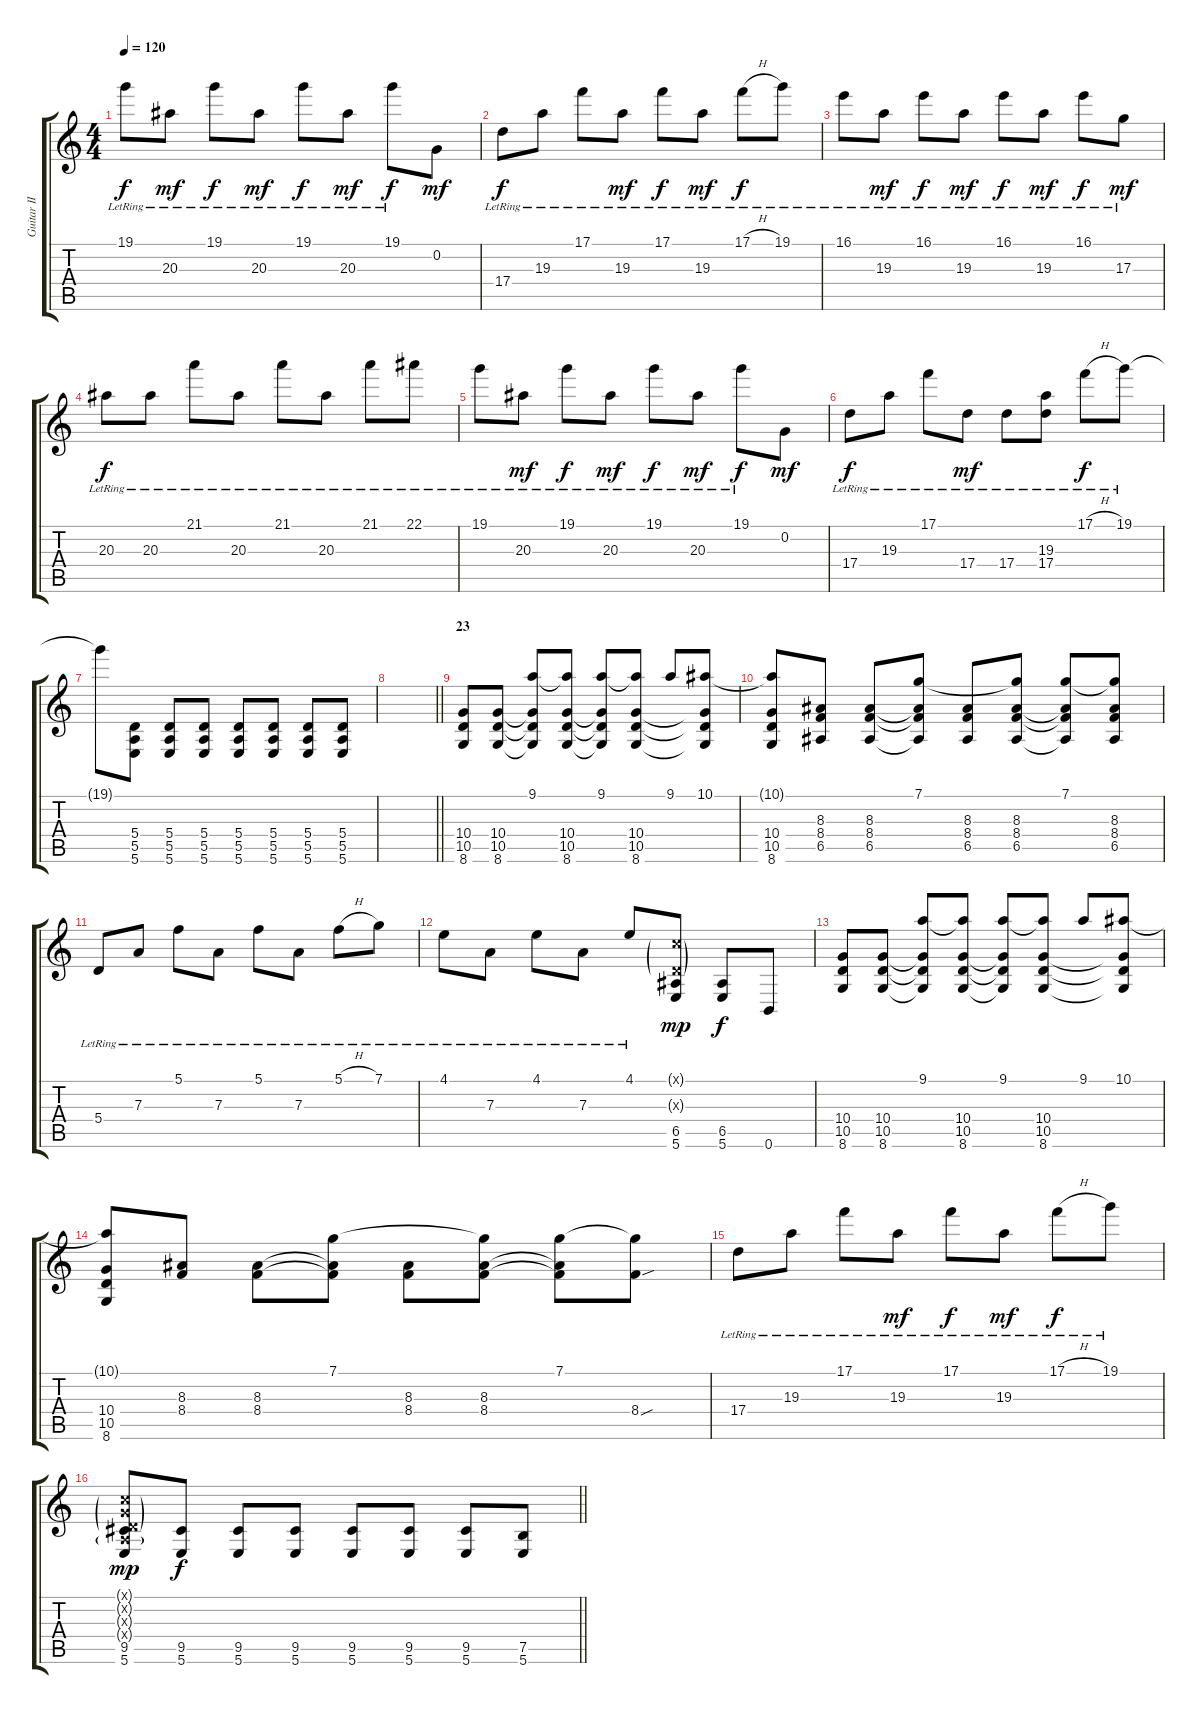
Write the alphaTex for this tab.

\track ("Guitar II" "Guitar II") {instrument overdrivenguitar}
\staff {score tabs}
\tuning (C4 G3 D3 A2 E2 B1) {hide}
\ts (4 4)
\tempo 120
\clef g2
\ks c
19.1{lr}.8{dy f} 20.3{lr}.8{dy mf} 19.1{lr}.8{dy f} 20.3{lr}.8{dy mf} 19.1{lr}.8{dy f} 20.3{lr}.8{dy mf} 19.1{lr}.8{dy f} 0.2.8{dy mf} |
17.4{lr}.8{dy f} 19.3{lr}.8 17.1{lr}.8 19.3{lr}.8{dy mf} 17.1{lr}.8{dy f} 19.3{lr}.8{dy mf} 17.1{h lr}.8{dy f} 19.1{lr}.8 |
16.1{lr}.8 19.3{lr}.8{dy mf} 16.1{lr}.8{dy f} 19.3{lr}.8{dy mf} 16.1{lr}.8{dy f} 19.3{lr}.8{dy mf} 16.1{lr}.8{dy f} 17.3{lr}.8{dy mf} |
20.3{lr}.8{dy f} 20.3{lr}.8 21.1{lr}.8 20.3{lr}.8 21.1{lr}.8 20.3{lr}.8 21.1{lr}.8 22.1{lr}.8 |
19.1{lr}.8 20.3{lr}.8{dy mf} 19.1{lr}.8{dy f} 20.3{lr}.8{dy mf} 19.1{lr}.8{dy f} 20.3{lr}.8{dy mf} 19.1{lr}.8{dy f} 0.2.8{dy mf} |
17.4{lr}.8{dy f} 19.3{lr}.8 17.1{lr}.8 17.4{lr}.8{dy mf} 17.4{lr}.8 (19.3{lr} 17.4{lr}).8 17.1{h lr}.8{dy f} 19.1{lr}.8 |
19.1{t}.8 (5.4 5.5 5.6).8{instrument overdrivenguitar} (5.4 5.5 5.6).8 (5.4 5.5 5.6).8 (5.4 5.5 5.6).8 (5.4 5.5 5.6).8 (5.4 5.5 5.6).8 (5.4 5.5 5.6).8 |
\barLineRight lightlight
|
\section ("" "23")
(10.4 10.5 8.6).8 (10.4 10.5 8.6).8 (9.1 10.4{t} 10.5{t} 8.6{t}).8 (9.1{t} 10.4 10.5 8.6).8 (9.1 10.4{t} 10.5{t} 8.6{t}).8 (9.1{t} 10.4 10.5 8.6).8 9.1.8 (10.1 10.4{t} 10.5{t} 8.6{t}).8 |
(10.1{t} 10.4 10.5 8.6).8 (8.3 8.4 6.5).8 (8.3 8.4 6.5).8 (7.1 8.3{t} 8.4{t} 6.5{t}).8 (8.3 8.4 6.5).8 (7.1{t} 8.3 8.4 6.5).8 (7.1 8.3{t} 8.4{t} 6.5{t}).8 (7.1{t} 8.3 8.4 6.5).8 |
5.4{lr}.8 7.3{lr}.8 5.1{lr}.8 7.3{lr}.8 5.1{lr}.8 7.3{lr}.8 5.1{h lr}.8 7.1{lr}.8 |
4.1{lr}.8 7.3{lr}.8 4.1{lr}.8 7.3{lr}.8 4.1{lr}.8 (0.1{g x} 0.3{g x} 6.5 5.6).8{dy mp} (6.5 5.6).8{dy f} 0.6.8 |
(10.4 10.5 8.6).8 (10.4 10.5 8.6).8 (9.1 10.4{t} 10.5{t} 8.6{t}).8 (9.1{t} 10.4 10.5 8.6).8 (9.1 10.4{t} 10.5{t} 8.6{t}).8 (9.1{t} 10.4 10.5 8.6).8 9.1.8 (10.1 10.4{t} 10.5{t} 8.6{t}).8 |
(10.1{t} 10.4 10.5 8.6).8 (8.3 8.4).8 (8.3 8.4).8 (7.1 8.3{t} 8.4{t}).8 (8.3 8.4).8 (7.1{t} 8.3 8.4).8 (7.1 8.3{t} 8.4{t}).8 (7.1{t} 8.4{sou}).8 |
17.4{lr}.8 19.3{lr}.8 17.1{lr}.8 19.3{lr}.8{dy mf} 17.1{lr}.8{dy f} 19.3{lr}.8{dy mf} 17.1{h lr}.8{dy f} 19.1{lr}.8 |
\barLineRight lightlight
(0.1{g x} 0.2{g x} 0.3{g x} 0.4{g x} 9.5 5.6).8{dy mp} (9.5 5.6).8{dy f} (9.5 5.6).8 (9.5 5.6).8 (9.5 5.6).8 (9.5 5.6).8 (9.5 5.6).8 (7.5 5.6).8
